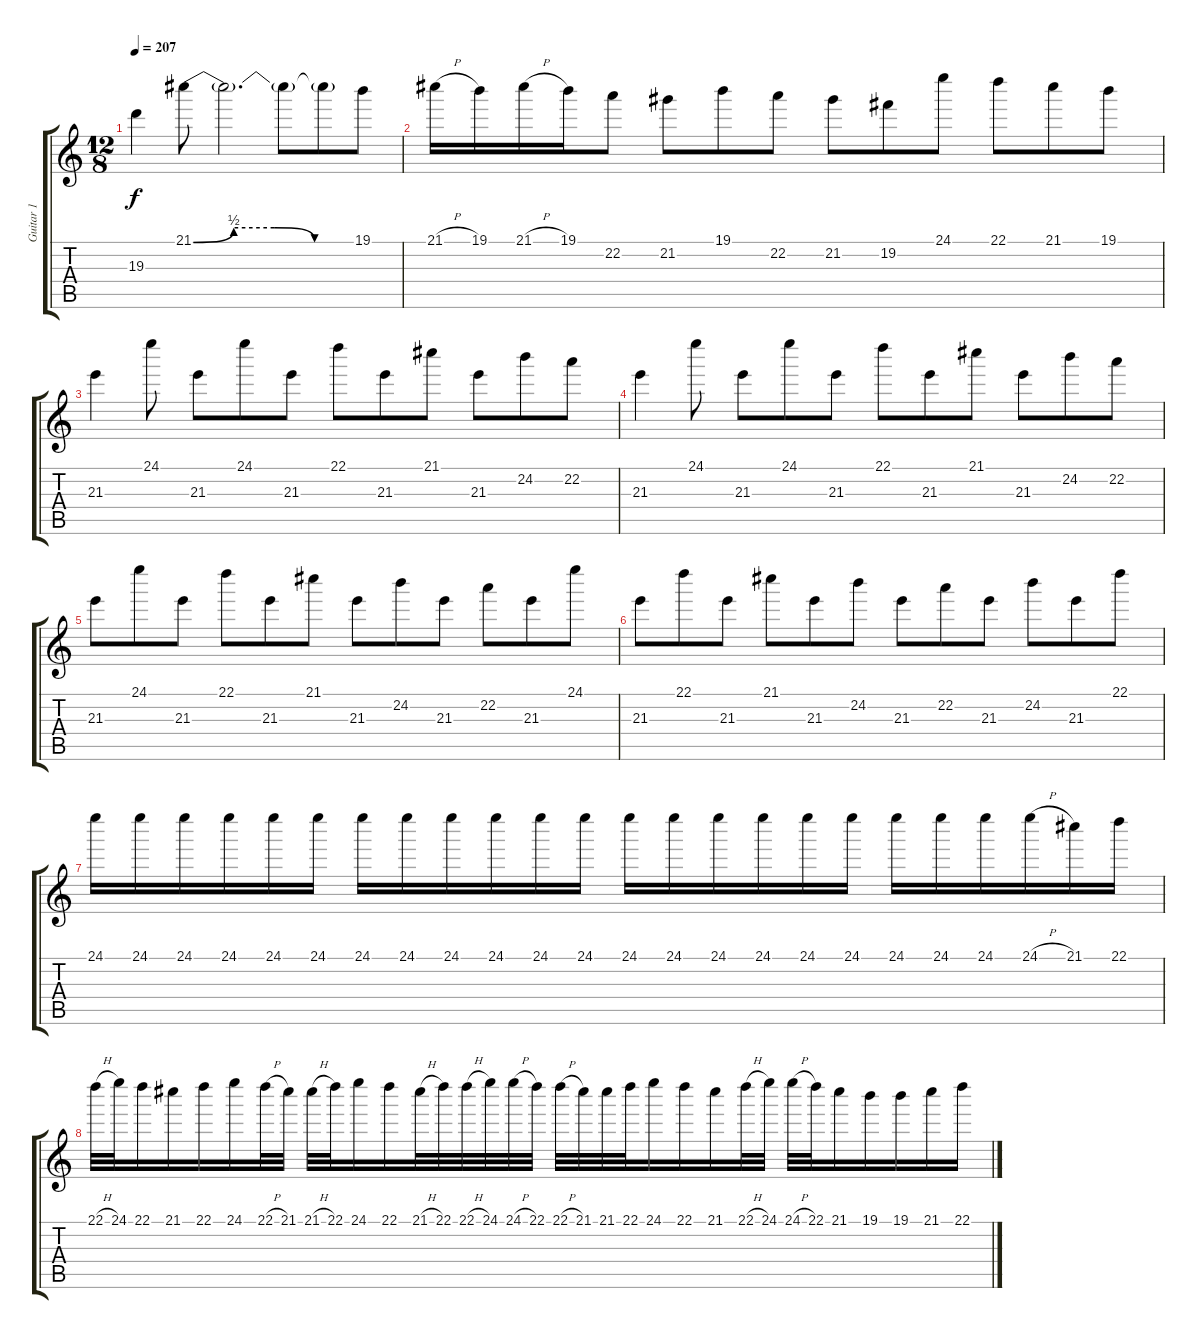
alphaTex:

\track ("Guitar 1" "Guitar 1") {instrument distortionguitar}
\staff {score tabs}
\tuning (E4 B3 G3 D3 A2 E2) {hide}
\ts (12 8)
\tempo 207
\clef g2
\ks c
19.3.4{dy f} 21.1{be (custom 0 0 15 2 30 2 45 0 60 0)}.8 21.1{t}.2{d} 21.1{t}.8 21.1{t}.8 19.1.8 |
21.1{h}.16 19.1.16 21.1{h}.16 19.1.16 22.2.8 21.2.8 19.1.8 22.2.8 21.2.8 19.2.8 24.1.8 22.1.8 21.1.8 19.1.8 |
21.3.4 24.1.8 21.3.8 24.1.8 21.3.8 22.1.8 21.3.8 21.1.8 21.3.8 24.2.8 22.2.8 |
21.3.4 24.1.8 21.3.8 24.1.8 21.3.8 22.1.8 21.3.8 21.1.8 21.3.8 24.2.8 22.2.8 |
21.3.8 24.1.8 21.3.8 22.1.8 21.3.8 21.1.8 21.3.8 24.2.8 21.3.8 22.2.8 21.3.8 24.1.8 |
21.3.8 22.1.8 21.3.8 21.1.8 21.3.8 24.2.8 21.3.8 22.2.8 21.3.8 24.2.8 21.3.8 22.1.8 |
24.1.16 24.1.16 24.1.16 24.1.16 24.1.16 24.1.16 24.1.16 24.1.16 24.1.16 24.1.16 24.1.16 24.1.16 24.1.16 24.1.16 24.1.16 24.1.16 24.1.16 24.1.16 24.1.16 24.1.16 24.1.16 24.1{h}.16 21.1.16 22.1.16 |
22.1{h}.32 24.1.32 22.1.16 21.1.16 22.1.16 24.1.16 22.1{h}.32 21.1.32 21.1{h}.32 22.1.32 24.1.16 22.1.16 21.1{h}.32 22.1.32 22.1{h}.32 24.1.32 24.1{h}.32 22.1.32 22.1{h}.32 21.1.32 21.1.32 22.1.32 24.1.16 22.1.16 21.1.16 22.1{h}.32 24.1.32 24.1{h}.32 22.1.32 21.1.16 19.1.16 19.1.16 21.1.16 22.1.16
